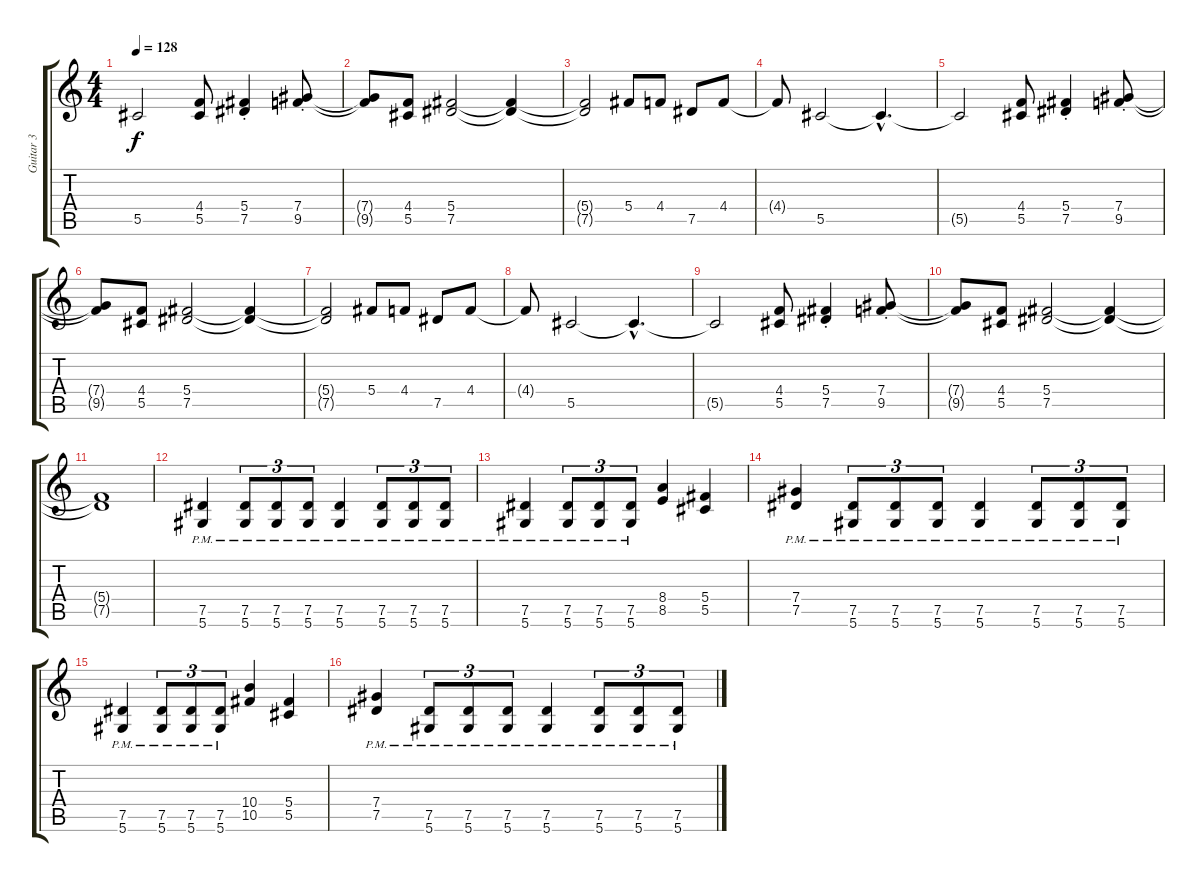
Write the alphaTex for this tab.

\track ("Guitar 3" "Guitar 3") {instrument overdrivenguitar}
\staff {score tabs}
\tuning (Eb4 Bb3 Gb3 Db3 Ab2 Eb2) {hide}
\ts (4 4)
\tempo 128
\clef g2
\ks c
5.5{t}.2{dy f} (4.4 5.5).8 (5.4{st} 7.5{st}).4 (7.4{st} 9.5{st}).8 |
(7.4{t} 9.5{t}).8 (4.4 5.5).8 (5.4 7.5).2 (5.4{t} 7.5{t}).4 |
(5.4{t} 7.5{t}).2 5.4.8 4.4.8 7.5.8 4.4.8 |
4.4{t}.8 5.5.2 5.5{hac t}.4{d} |
5.5{t}.2 (4.4 5.5).8 (5.4{st} 7.5{st}).4 (7.4{st} 9.5{st}).8 |
(7.4{t} 9.5{t}).8 (4.4 5.5).8 (5.4 7.5).2 (5.4{t} 7.5{t}).4 |
(5.4{t} 7.5{t}).2 5.4.8 4.4.8 7.5.8 4.4.8 |
4.4{t}.8 5.5.2 5.5{hac t}.4{d} |
5.5{t}.2 (4.4 5.5).8 (5.4{st} 7.5{st}).4 (7.4{st} 9.5{st}).8 |
(7.4{t} 9.5{t}).8 (4.4 5.5).8 (5.4 7.5).2 (5.4{t} 7.5{t}).4 |
(5.4{t} 7.5{t}).1 |
\section ("" "")
(7.5{pm} 5.6{pm}).4{volume 10 balance 14 instrument overdrivenguitar} (7.5{pm} 5.6{pm}).8{tu (3 2)} (7.5{pm} 5.6{pm}).8{tu (3 2)} (7.5{pm} 5.6{pm}).8{tu (3 2)} (7.5{pm} 5.6{pm}).4 (7.5{pm} 5.6{pm}).8{tu (3 2)} (7.5{pm} 5.6{pm}).8{tu (3 2)} (7.5{pm} 5.6{pm}).8{tu (3 2)} |
(7.5{pm} 5.6{pm}).4 (7.5{pm} 5.6{pm}).8{tu (3 2)} (7.5{pm} 5.6{pm}).8{tu (3 2)} (7.5{pm} 5.6{pm}).8{tu (3 2)} (8.4 8.5).4 (5.4 5.5).4 |
(7.4{pm} 7.5{pm}).4 (7.5{pm} 5.6{pm}).8{tu (3 2)} (7.5{pm} 5.6{pm}).8{tu (3 2)} (7.5{pm} 5.6{pm}).8{tu (3 2)} (7.5{pm} 5.6{pm}).4 (7.5{pm} 5.6{pm}).8{tu (3 2)} (7.5{pm} 5.6{pm}).8{tu (3 2)} (7.5{pm} 5.6{pm}).8{tu (3 2)} |
(7.5{pm} 5.6{pm}).4 (7.5{pm} 5.6{pm}).8{tu (3 2)} (7.5{pm} 5.6{pm}).8{tu (3 2)} (7.5{pm} 5.6{pm}).8{tu (3 2)} (10.4 10.5).4 (5.4 5.5).4 |
(7.4{pm} 7.5{pm}).4 (7.5{pm} 5.6{pm}).8{tu (3 2)} (7.5{pm} 5.6{pm}).8{tu (3 2)} (7.5{pm} 5.6{pm}).8{tu (3 2)} (7.5{pm} 5.6{pm}).4 (7.5{pm} 5.6{pm}).8{tu (3 2)} (7.5{pm} 5.6{pm}).8{tu (3 2)} (7.5{pm} 5.6{pm}).8{tu (3 2)}
